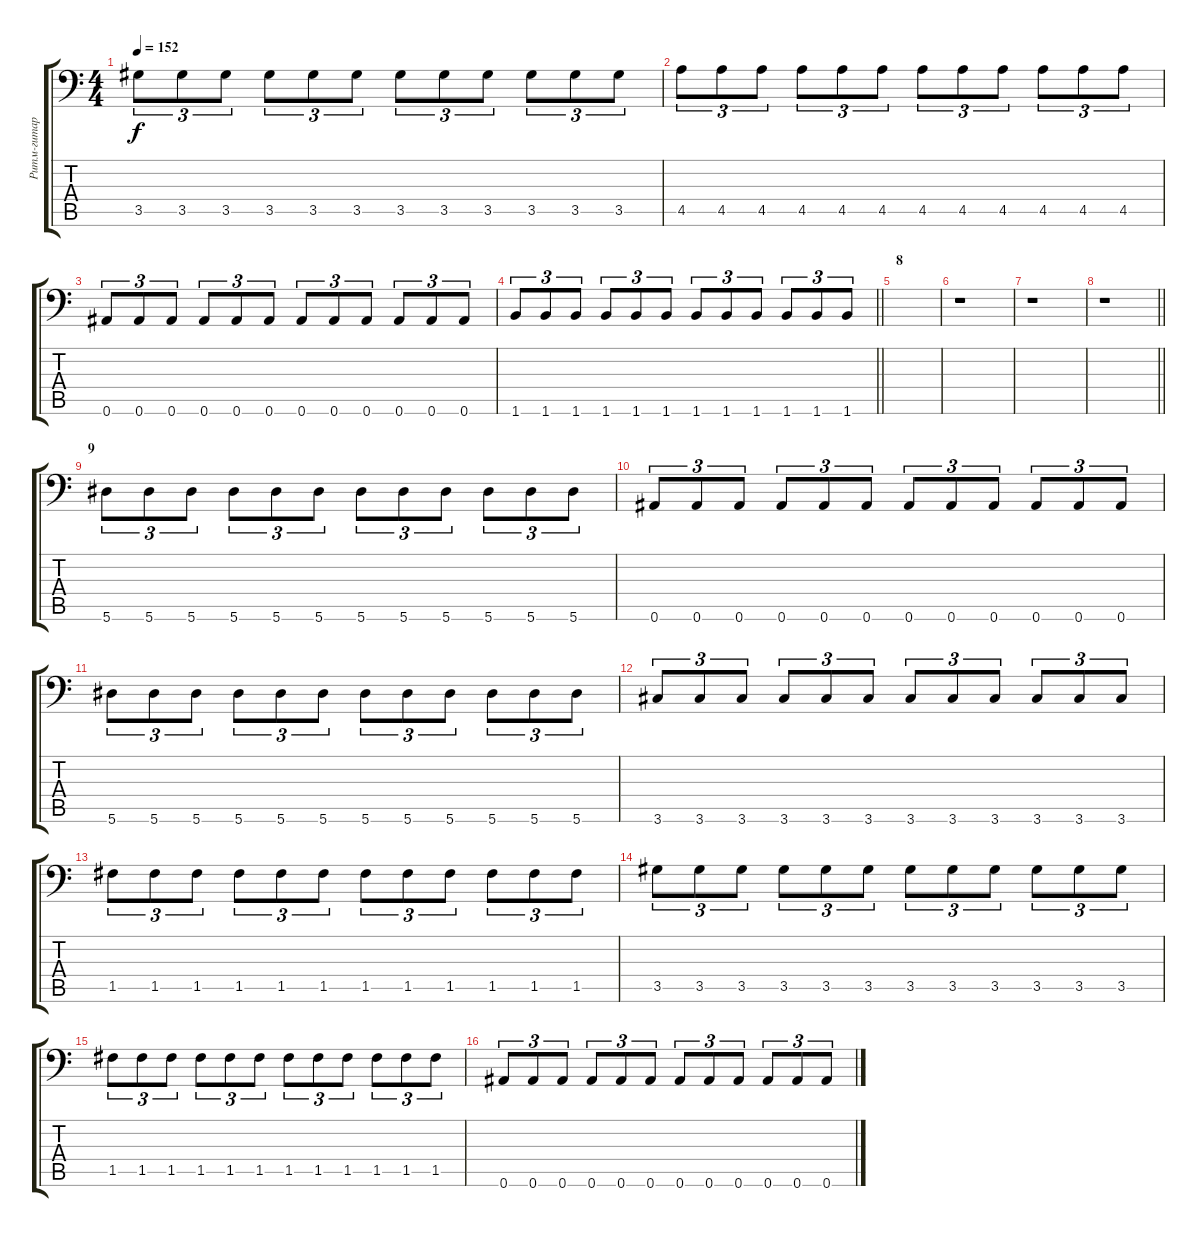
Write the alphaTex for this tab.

\track ("Ритм-гитара" "Ритм-гитар") {instrument distortionguitar}
\staff {score tabs}
\tuning (C4 G3 Eb3 Bb2 F2 Bb1) {hide}
\ts (4 4)
\tempo 152
\clef f4
\ks c
3.5.8{tu (3 2) dy f} 3.5.8{tu (3 2)} 3.5.8{tu (3 2)} 3.5.8{tu (3 2)} 3.5.8{tu (3 2)} 3.5.8{tu (3 2)} 3.5.8{tu (3 2)} 3.5.8{tu (3 2)} 3.5.8{tu (3 2)} 3.5.8{tu (3 2)} 3.5.8{tu (3 2)} 3.5.8{tu (3 2)} |
4.5.8{tu (3 2)} 4.5.8{tu (3 2)} 4.5.8{tu (3 2)} 4.5.8{tu (3 2)} 4.5.8{tu (3 2)} 4.5.8{tu (3 2)} 4.5.8{tu (3 2)} 4.5.8{tu (3 2)} 4.5.8{tu (3 2)} 4.5.8{tu (3 2)} 4.5.8{tu (3 2)} 4.5.8{tu (3 2)} |
0.6.8{tu (3 2)} 0.6.8{tu (3 2)} 0.6.8{tu (3 2)} 0.6.8{tu (3 2)} 0.6.8{tu (3 2)} 0.6.8{tu (3 2)} 0.6.8{tu (3 2)} 0.6.8{tu (3 2)} 0.6.8{tu (3 2)} 0.6.8{tu (3 2)} 0.6.8{tu (3 2)} 0.6.8{tu (3 2)} |
\barLineRight lightlight
1.6.8{tu (3 2)} 1.6.8{tu (3 2)} 1.6.8{tu (3 2)} 1.6.8{tu (3 2)} 1.6.8{tu (3 2)} 1.6.8{tu (3 2)} 1.6.8{tu (3 2)} 1.6.8{tu (3 2)} 1.6.8{tu (3 2)} 1.6.8{tu (3 2)} 1.6.8{tu (3 2)} 1.6.8{tu (3 2)} |
\section ("" "8")
|
r.1 |
r.1 |
\barLineRight lightlight
r.1 |
\section ("" "9")
5.6.8{tu (3 2)} 5.6.8{tu (3 2)} 5.6.8{tu (3 2)} 5.6.8{tu (3 2)} 5.6.8{tu (3 2)} 5.6.8{tu (3 2)} 5.6.8{tu (3 2)} 5.6.8{tu (3 2)} 5.6.8{tu (3 2)} 5.6.8{tu (3 2)} 5.6.8{tu (3 2)} 5.6.8{tu (3 2)} |
0.6.8{tu (3 2)} 0.6.8{tu (3 2)} 0.6.8{tu (3 2)} 0.6.8{tu (3 2)} 0.6.8{tu (3 2)} 0.6.8{tu (3 2)} 0.6.8{tu (3 2)} 0.6.8{tu (3 2)} 0.6.8{tu (3 2)} 0.6.8{tu (3 2)} 0.6.8{tu (3 2)} 0.6.8{tu (3 2)} |
5.6.8{tu (3 2)} 5.6.8{tu (3 2)} 5.6.8{tu (3 2)} 5.6.8{tu (3 2)} 5.6.8{tu (3 2)} 5.6.8{tu (3 2)} 5.6.8{tu (3 2)} 5.6.8{tu (3 2)} 5.6.8{tu (3 2)} 5.6.8{tu (3 2)} 5.6.8{tu (3 2)} 5.6.8{tu (3 2)} |
3.6.8{tu (3 2)} 3.6.8{tu (3 2)} 3.6.8{tu (3 2)} 3.6.8{tu (3 2)} 3.6.8{tu (3 2)} 3.6.8{tu (3 2)} 3.6.8{tu (3 2)} 3.6.8{tu (3 2)} 3.6.8{tu (3 2)} 3.6.8{tu (3 2)} 3.6.8{tu (3 2)} 3.6.8{tu (3 2)} |
1.5.8{tu (3 2)} 1.5.8{tu (3 2)} 1.5.8{tu (3 2)} 1.5.8{tu (3 2)} 1.5.8{tu (3 2)} 1.5.8{tu (3 2)} 1.5.8{tu (3 2)} 1.5.8{tu (3 2)} 1.5.8{tu (3 2)} 1.5.8{tu (3 2)} 1.5.8{tu (3 2)} 1.5.8{tu (3 2)} |
3.5.8{tu (3 2)} 3.5.8{tu (3 2)} 3.5.8{tu (3 2)} 3.5.8{tu (3 2)} 3.5.8{tu (3 2)} 3.5.8{tu (3 2)} 3.5.8{tu (3 2)} 3.5.8{tu (3 2)} 3.5.8{tu (3 2)} 3.5.8{tu (3 2)} 3.5.8{tu (3 2)} 3.5.8{tu (3 2)} |
1.5.8{tu (3 2)} 1.5.8{tu (3 2)} 1.5.8{tu (3 2)} 1.5.8{tu (3 2)} 1.5.8{tu (3 2)} 1.5.8{tu (3 2)} 1.5.8{tu (3 2)} 1.5.8{tu (3 2)} 1.5.8{tu (3 2)} 1.5.8{tu (3 2)} 1.5.8{tu (3 2)} 1.5.8{tu (3 2)} |
0.6.8{tu (3 2)} 0.6.8{tu (3 2)} 0.6.8{tu (3 2)} 0.6.8{tu (3 2)} 0.6.8{tu (3 2)} 0.6.8{tu (3 2)} 0.6.8{tu (3 2)} 0.6.8{tu (3 2)} 0.6.8{tu (3 2)} 0.6.8{tu (3 2)} 0.6.8{tu (3 2)} 0.6.8{tu (3 2)}
